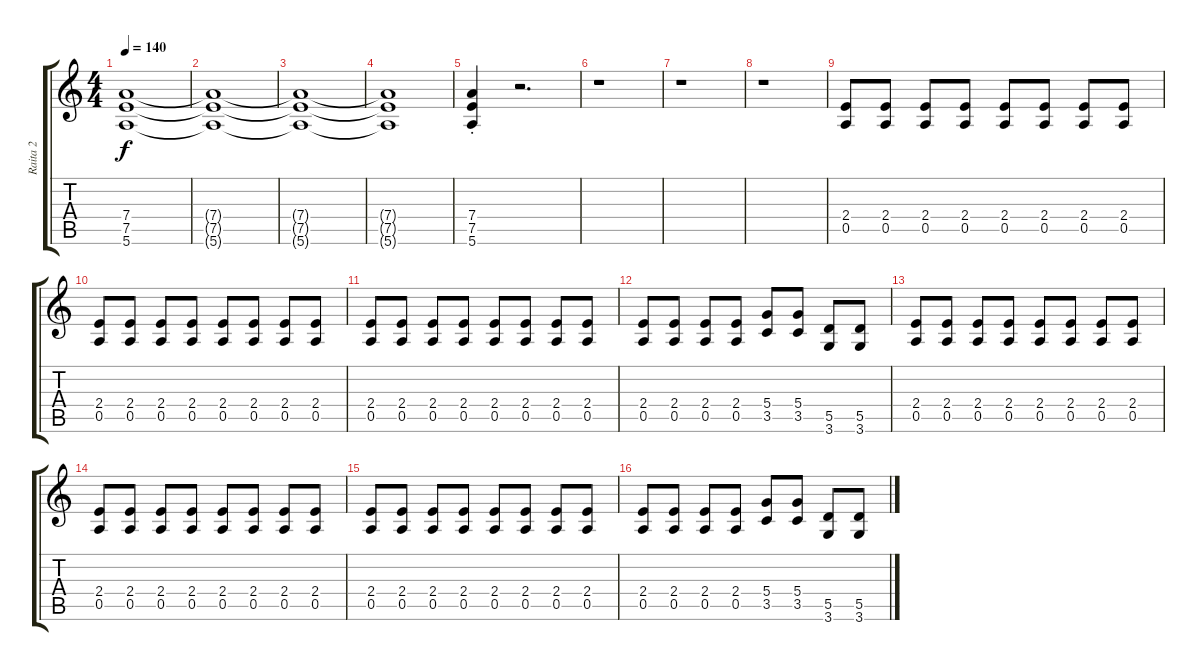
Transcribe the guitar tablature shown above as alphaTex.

\track ("Raita 2" "Raita 2") {instrument distortionguitar}
\staff {score tabs}
\tuning (E4 B3 G3 D3 A2 E2) {hide}
\ts (4 4)
\tempo 140
\clef g2
\ks c
(7.4 7.5 5.6).1{dy f} |
(7.4{t} 7.5{t} 5.6{t}).1 |
(7.4{t} 7.5{t} 5.6{t}).1 |
(7.4{t} 7.5{t} 5.6{t}).1 |
(7.4{st} 7.5{st} 5.6{st}).4 r.2{d} |
r.1 |
r.1 |
r.1 |
(2.4 0.5).8 (2.4 0.5).8 (2.4 0.5).8 (2.4 0.5).8 (2.4 0.5).8 (2.4 0.5).8 (2.4 0.5).8 (2.4 0.5).8 |
(2.4 0.5).8 (2.4 0.5).8 (2.4 0.5).8 (2.4 0.5).8 (2.4 0.5).8 (2.4 0.5).8 (2.4 0.5).8 (2.4 0.5).8 |
(2.4 0.5).8 (2.4 0.5).8 (2.4 0.5).8 (2.4 0.5).8 (2.4 0.5).8 (2.4 0.5).8 (2.4 0.5).8 (2.4 0.5).8 |
(2.4 0.5).8 (2.4 0.5).8 (2.4 0.5).8 (2.4 0.5).8 (5.4 3.5).8 (5.4 3.5).8 (5.5 3.6).8 (5.5 3.6).8 |
(2.4 0.5).8 (2.4 0.5).8 (2.4 0.5).8 (2.4 0.5).8 (2.4 0.5).8 (2.4 0.5).8 (2.4 0.5).8 (2.4 0.5).8 |
(2.4 0.5).8 (2.4 0.5).8 (2.4 0.5).8 (2.4 0.5).8 (2.4 0.5).8 (2.4 0.5).8 (2.4 0.5).8 (2.4 0.5).8 |
(2.4 0.5).8 (2.4 0.5).8 (2.4 0.5).8 (2.4 0.5).8 (2.4 0.5).8 (2.4 0.5).8 (2.4 0.5).8 (2.4 0.5).8 |
(2.4 0.5).8 (2.4 0.5).8 (2.4 0.5).8 (2.4 0.5).8 (5.4 3.5).8 (5.4 3.5).8 (5.5 3.6).8 (5.5 3.6).8
